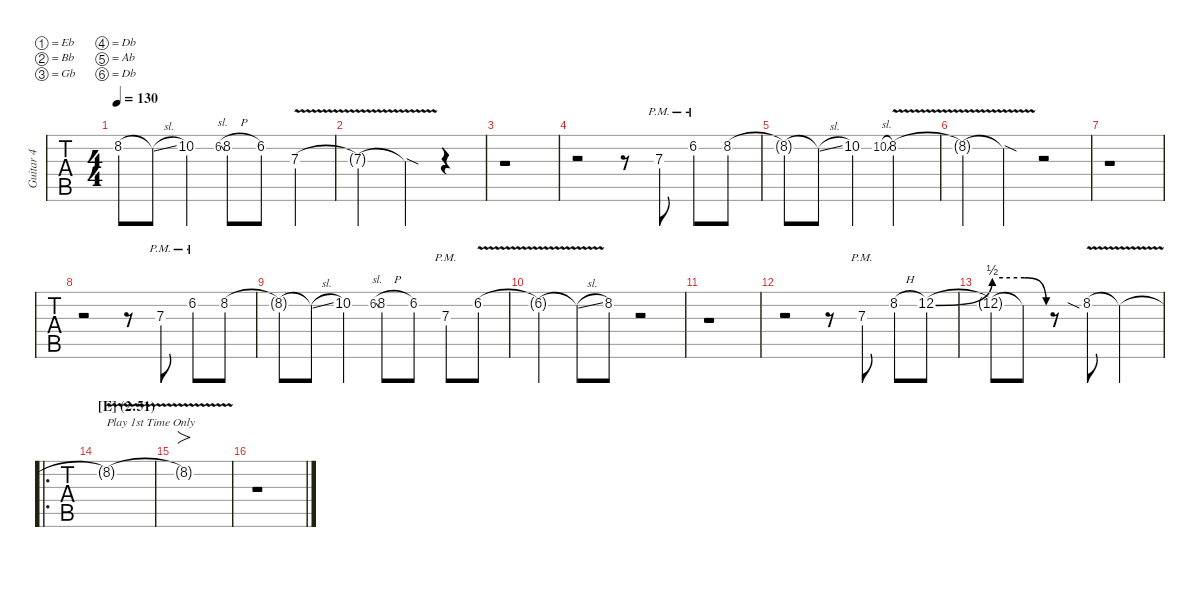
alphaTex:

\defaultSystemsLayout 4
\hideDynamics
\bracketExtendMode nobrackets
\multiTrackTrackNamePolicy allsystems
\firstSystemTrackNameMode fullname
\otherSystemsTrackNameMode fullname
\track ("Guitar 4" "Guitar 4") {instrument overdrivenguitar}
\staff {tabs}
\tuning (Eb4 Bb3 Gb3 Db3 Ab2 Db2)
\ts (4 4)
\tempo 130
\clef g2
\ks aminor
8.2{t acc x}.8{dy mf} 8.2{sl t acc x}.8 10.2{st acc x}.4 6.2{sl acc #}.8{gr} 8.2{h acc x}.8 6.2{acc #}.8 7.3{v acc x}.4 |
7.3{v t acc x}.2 7.3{sod t acc x}.4 r.4 |
r.1 |
r.2 r.8 7.3{pm acc x}.8 6.2{pm acc #}.8 8.2{acc x}.8 |
8.2{t acc x}.8 8.2{sl t acc x}.8 10.2{st acc x}.4 10.2{sl acc x}.8{gr} 8.2{v acc x}.2 |
8.2{v t acc x}.4 8.2{sod t acc x}.4 r.2 |
r.1 |
r.2 r.8 7.3{pm acc x}.8 6.2{pm acc #}.8 8.2{acc x}.8 |
8.2{t acc x}.8 8.2{sl t acc x}.8 10.2{st acc x}.4 6.2{sl acc #}.8{gr} 8.2{h acc x}.8 6.2{acc #}.8 7.3{pm acc x}.8 6.2{v acc #}.8 |
6.2{v t acc #}.4 6.2{sl t acc #}.8 8.2{acc x}.8 r.2 |
r.1 |
r.2 r.8 7.3{pm acc x}.8 8.2{h acc x}.8 12.2{be (bend 0 0 31.2 2) acc x}.8 |
12.2{be (hold 0 2 60 2) t}.8 12.2{be (release 20.4 2 44.4 0) t}.8 r.8 8.2{v sia acc x}.8 8.2{v t acc x}.2 |
\ro
\section ("E" "(2:51)")
8.2{v t acc x}.1{txt "Play 1st Time Only"} |
8.2{v t acc x}.1{fo} |
r.1
